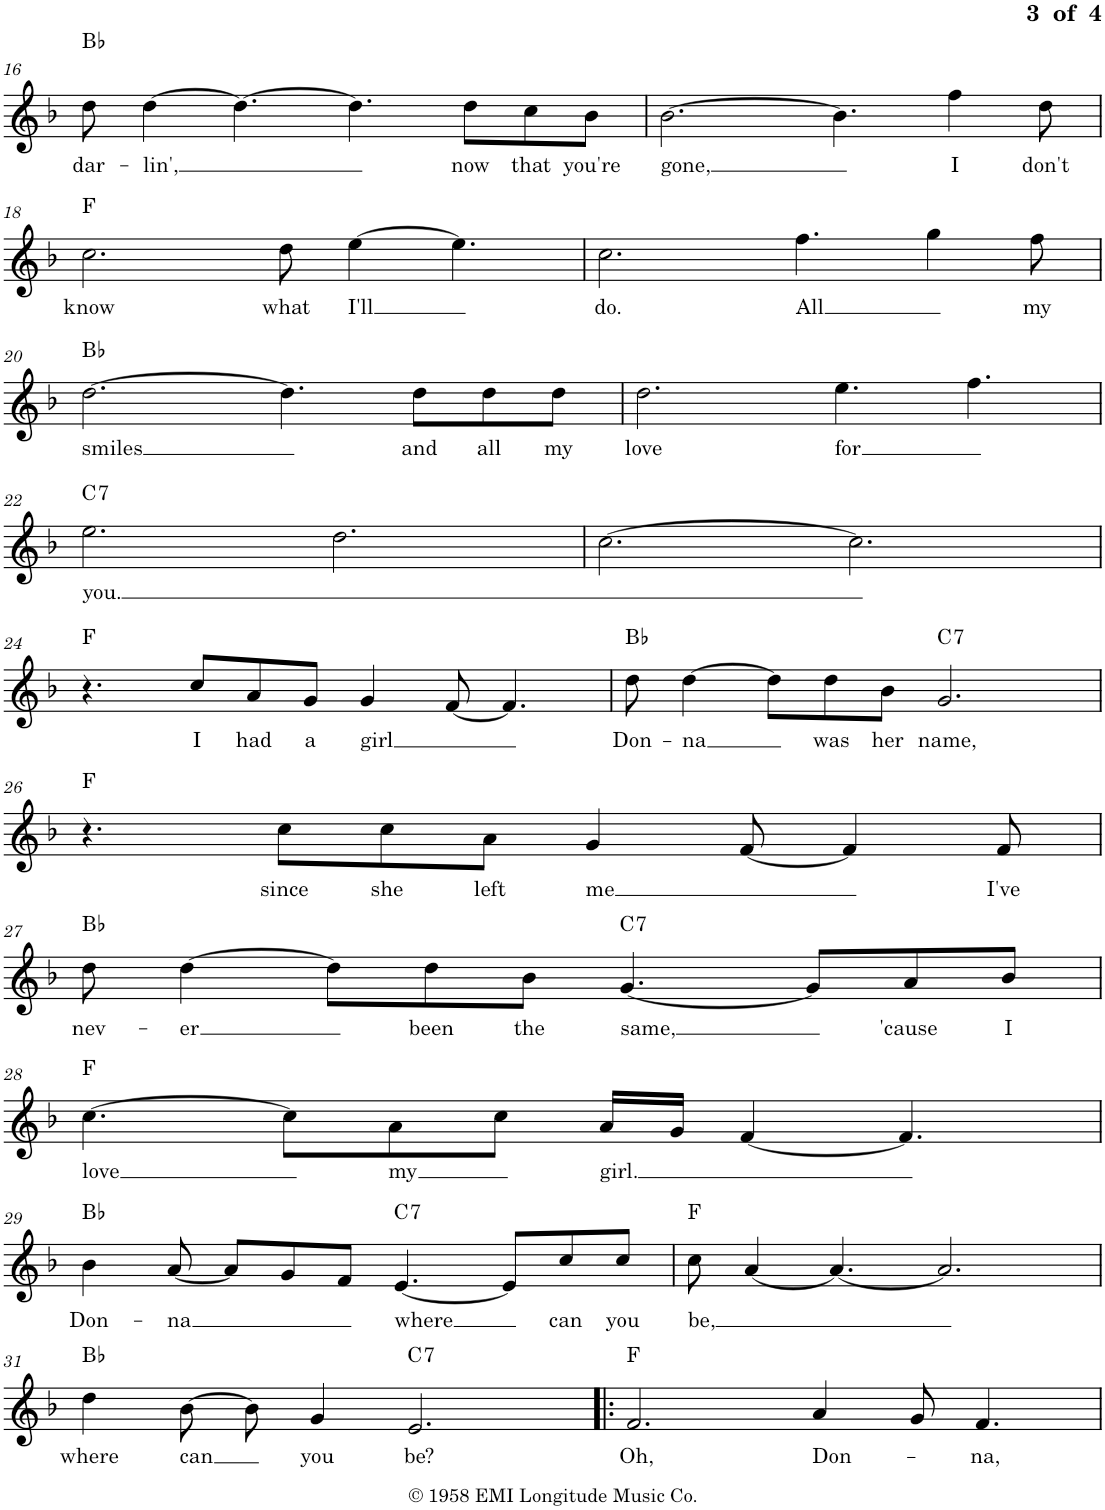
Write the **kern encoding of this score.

**kern	**text	**harte
*part1	*part1	*part1
*staff1	*staff1	*
*I"Voice	*	*
*I'Vo.	*	*
!!LO:PB:g=z
*clefG2	*	*
*k[b-]	*	*
*M12/8	*	*
=16	=16	=16
!	!LO:LY:b	!LO:H:n=1:kt=N.C.
8dd\	dar-	N Bb:maj
!	!LO:LY:b	!
[4dd\	-lin',	.
4.dd\_	.	.
4.dd\]	.	.
!	!LO:LY:b	!
8dd\L	now	.
!	!LO:LY:b	!
8cc\	that	.
!	!LO:LY:b	!
8b-\J	you're	.
=17	=17	=17
!	!LO:LY:b	!
[2.b-\	gone,	.
4.b-\]	.	.
!	!LO:LY:b	!
4ff\	I	.
!	!LO:LY:b	!
8dd\	don't	.
!!LO:LB:g=z
=18	=18	=18
!	!LO:LY:b	!
2.cc\	know	F:maj
!	!LO:LY:b	!
8dd\	what	.
!	!LO:LY:b	!
[4ee\	I'll	.
4.ee\]	.	.
=19	=19	=19
!	!LO:LY:b	!
2.cc\	do.	.
!	!LO:LY:b	!
4.ff\	All	.
4gg\	.	.
!	!LO:LY:b	!
8ff\	my	.
!!LO:LB:g=z
=20	=20	=20
!	!LO:LY:b	!
[2.dd\	smiles	Bb:maj
4.dd\]	.	.
!	!LO:LY:b	!
8dd\L	and	.
!	!LO:LY:b	!
8dd\	all	.
!	!LO:LY:b	!
8dd\J	my	.
=21	=21	=21
!	!LO:LY:b	!
2.dd\	love	.
!	!LO:LY:b	!
4.ee\	for	.
4.ff\	.	.
!!LO:LB:g=z
=22	=22	=22
!	!LO:LY:b	!LO:H:kt=7
2.ee\	you.	C:7
2.dd\	.	.
=23	=23	=23
[2.cc\	.	.
2.cc\]	.	.
!!LO:LB:g=z
=24	=24	=24
4.r	.	F:maj
!	!LO:LY:b	!
8cc/L	I	.
!	!LO:LY:b	!
8a/	had	.
!	!LO:LY:b	!
8g/J	a	.
!	!LO:LY:b	!
4g/	girl	.
[8f/	.	.
4.f/]	.	.
=25	=25	=25
!	!LO:LY:b	!
8dd\	Don-	Bb:maj
!	!LO:LY:b	!
[4dd\	-na	.
8dd\L]	.	.
!	!LO:LY:b	!
8dd\	was	.
!	!LO:LY:b	!
8b-\J	her	.
!	!LO:LY:b	!LO:H:kt=7
2.g/	name,	C:7
!!LO:LB:g=z
=26	=26	=26
4.r	.	F:maj
!	!LO:LY:b	!
8cc\L	since	.
!	!LO:LY:b	!
8cc\	she	.
!	!LO:LY:b	!
8a\J	left	.
!	!LO:LY:b	!
4g/	me	.
[8f/	.	.
4f/]	.	.
!	!LO:LY:b	!
8f/	I've	.
!!LO:LB:g=z
=27	=27	=27
!	!LO:LY:b	!
8dd\	nev-	Bb:maj
!	!LO:LY:b	!
[4dd\	-er	.
8dd\L]	.	.
!	!LO:LY:b	!
8dd\	been	.
!	!LO:LY:b	!
8b-\J	the	.
!	!LO:LY:b	!LO:H:kt=7
[4.g/	same,	C:7
8g/L]	.	.
!	!LO:LY:b	!
8a/	'cause	.
!	!LO:LY:b	!
8b-/J	I	.
!!LO:LB:g=z
=28	=28	=28
!	!LO:LY:b	!
[4.cc\	love	F:maj
8cc\L]	.	.
!	!LO:LY:b	!
8a\	my	.
8cc\J	.	.
!	!LO:LY:b	!
16a/LL	girl.	.
16g/JJ	.	.
[4f/	.	.
4.f/]	.	.
!!LO:LB:g=z
=29	=29	=29
!	!LO:LY:b	!
4b-\	Don-	Bb:maj
!	!LO:LY:b	!
[8a/	-na	.
8a/L]	.	.
8g/	.	.
8f/J	.	.
!	!LO:LY:b	!LO:H:kt=7
[4.e/	where	C:7
8e/L]	.	.
!	!LO:LY:b	!
8cc/	can	.
!	!LO:LY:b	!
8cc/J	you	.
=30	=30	=30
!	!LO:LY:b	!
8cc\	be,	F:maj
[4a/	.	.
4.a/_	.	.
2.a/]	.	.
!!LO:LB:g=z
=31	=31	=31
!	!LO:LY:b	!
4dd\	where	Bb:maj
!	!LO:LY:b	!
[8b-\	can	.
8b-\]	.	.
!	!LO:LY:b	!
4g/	you	.
!	!LO:LY:b	!LO:H:kt=7
2.e/	be?	C:7
=32!|:	=32!|:	=32!|:
!	!LO:LY:b	!
2.f/	Oh,	F:maj
!	!LO:LY:b	!
4a/	Don-	.
8g/	.	.
!	!LO:LY:b	!
4.f/	-na,	.
=	=	=
*-	*-	*-
